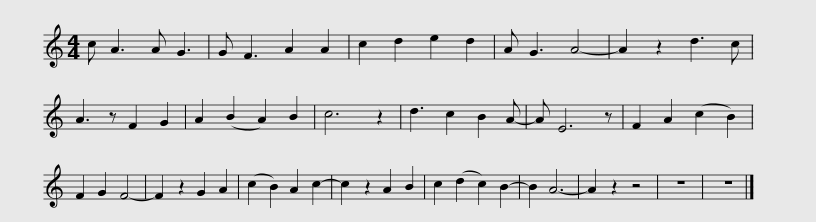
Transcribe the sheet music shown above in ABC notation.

X:1
L:1/8
M:4/4
I:linebreak $
K:none
V:1 treble transpose=-2
V:1
[K:C] c A3 A G3 | G F3 A2 A2 | c2 d2 e2 d2 | A G3 A4- | A2 z2 d3 c | %5
 A3 z F2 G2 | A2 (B2 A2) B2 | c6 z2 | d3 c2 B2 A- | A E6 z |$ %10
 F2 A2 (c2 B2) | F2 G2 F4- | F2 z2 G2 A2 | (c2 B2) A2 c2- | c2 z2 A2 B2 | %15
 c2 (d2 c2) B2- | B2 A6- | A2 z2 z4 | z8 | z8 |] %20
